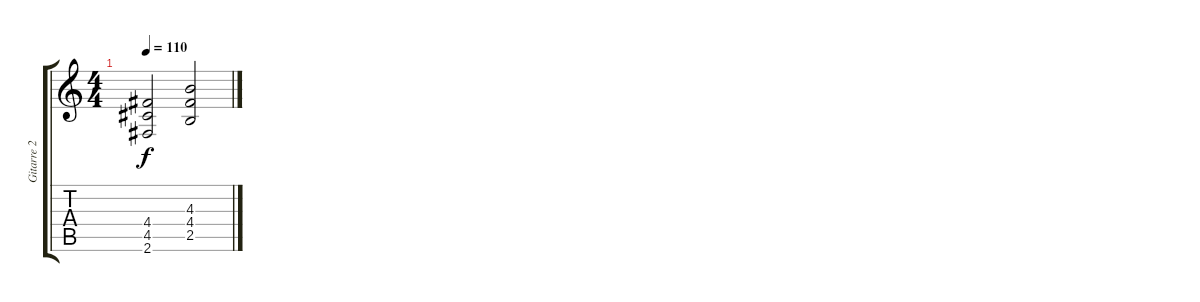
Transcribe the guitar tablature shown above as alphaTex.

\track ("Gitarre 2" "Gitarre 2") {instrument distortionguitar}
\staff {score tabs}
\tuning (E4 B3 G3 D3 A2 E2) {hide}
\ts (4 4)
\tempo 110
\clef g2
\ks c
(4.4 4.5 2.6).2{dy f} (4.3 4.4 2.5).2
